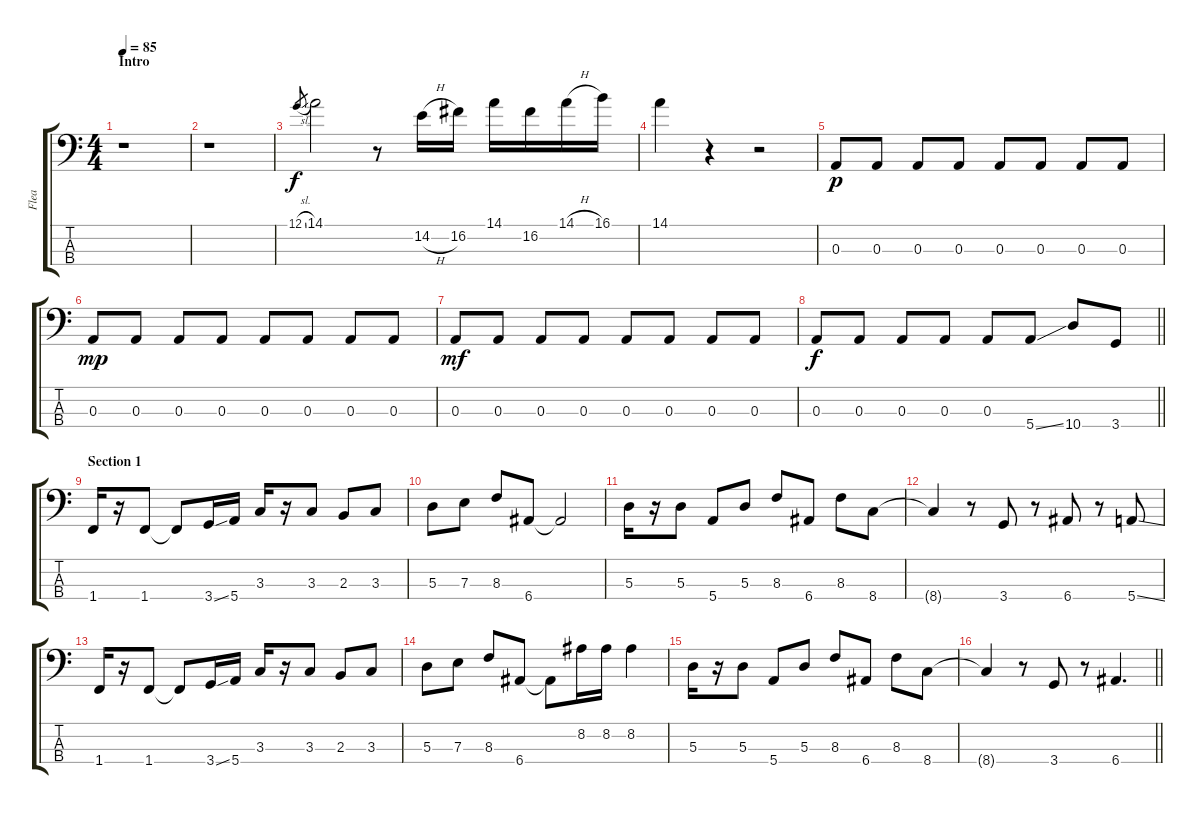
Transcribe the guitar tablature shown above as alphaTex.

\track ("Flea" "Flea") {instrument electricbassfinger}
\staff {score tabs}
\tuning (G2 D2 A1 E1) {hide}
\ts (4 4)
\section ("" "Intro")
\tempo 85
\clef f4
\ks c
r.1{dy f instrument electricbassfinger} |
r.1 |
12.1{sl}.8{gr} 14.1.2 r.8 14.2{h}.16 16.2.16 14.1.16 16.2.16 14.1{h}.16 16.1.16 |
14.1.4 r.4 r.2 |
0.3.8{dy p} 0.3.8 0.3.8 0.3.8 0.3.8 0.3.8 0.3.8 0.3.8 |
0.3.8{dy mp} 0.3.8 0.3.8 0.3.8 0.3.8 0.3.8 0.3.8 0.3.8 |
0.3.8{dy mf} 0.3.8 0.3.8 0.3.8 0.3.8 0.3.8 0.3.8 0.3.8 |
\barLineRight lightlight
0.3.8{dy f} 0.3.8 0.3.8 0.3.8 0.3.8 5.4{ss}.8 10.4.8 3.4.8 |
\section ("" "Section 1")
1.4.16 r.16 1.4.8 1.4{t}.8 3.4{ss}.16 5.4.16 3.3.16 r.16 3.3.8 2.3.8 3.3.8 |
5.3.8 7.3.8 8.3.8 6.4.8 6.4{t}.2 |
5.3.16 r.16 5.3.8 5.4.8 5.3.8 8.3.8 6.4.8 8.3.8 8.4.8 |
8.4{t}.4 r.8 3.4.8 r.8 6.4.8 r.8 5.4{ss}.8 |
1.4.16 r.16 1.4.8 1.4{t}.8 3.4{ss}.16 5.4.16 3.3.16 r.16 3.3.8 2.3.8 3.3.8 |
5.3.8 7.3.8 8.3.8 6.4.8 6.4{t}.8 8.2.16 8.2.16 8.2.4 |
5.3.16 r.16 5.3.8 5.4.8 5.3.8 8.3.8 6.4.8 8.3.8 8.4.8 |
\barLineRight lightlight
8.4{t}.4 r.8 3.4.8 r.8 6.4{ss}.4{d}
